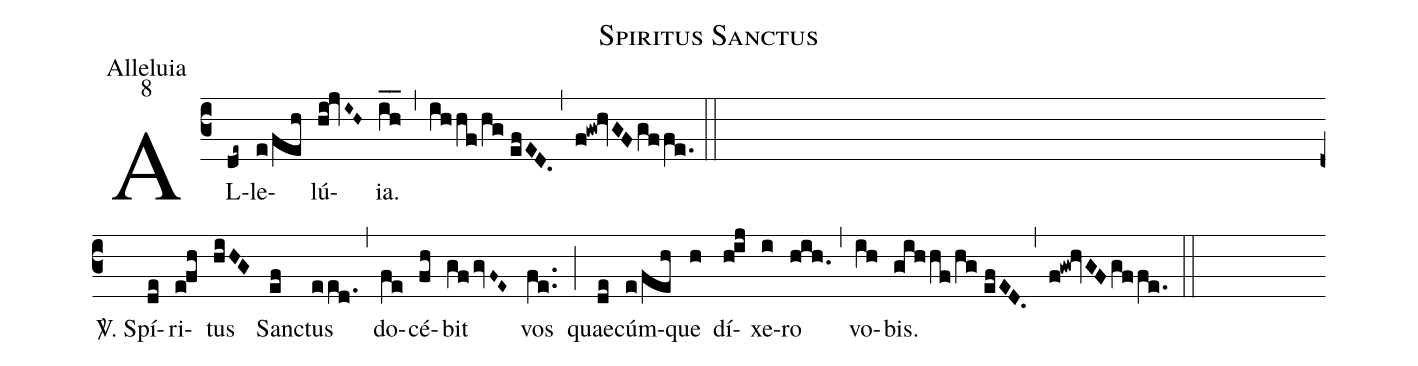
name:Spiritus Sanctus;
office-part:Alleluia;
mode:8;
%%
(c3) AL(de~)le(e/feh)lú(hi!jvI~H~){ia}.(i_h_) (,) (ihhf/hg//efED.) (,) (f!gw!hvGF/gffe.) (::Z)

<sp>V/</sp>. Spí(de)ri(e!fh)tus(hiHG) San(ef)ctus(eed.) (,) do(fe)cé(fh)bit(gf/gvF~E~) vos(fe..) (;) quae(de)cúm(e/feh)que(h) dí(h!ij)xe(i)ro(hih.) (,) vo(ih)bis.(gihhf/hg//efED.) (,) (f!gw!hvGF/gffe.) (::)
